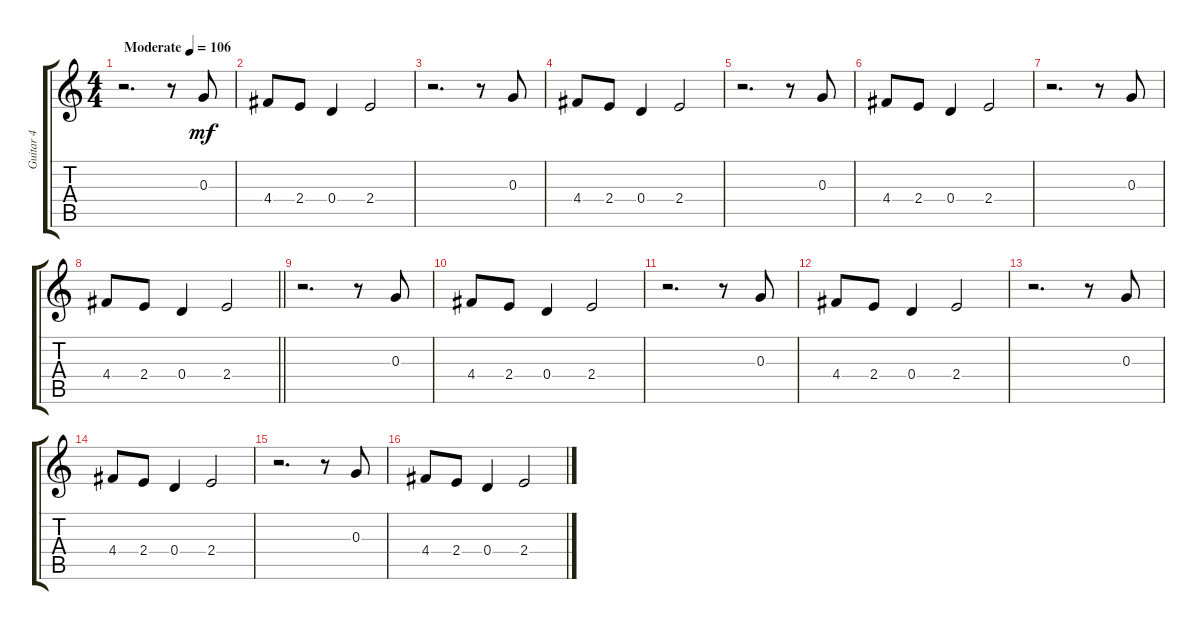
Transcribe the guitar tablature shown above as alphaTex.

\track ("Guitar 4" "Guitar 4") {instrument acousticguitarsteel}
\staff {score tabs}
\tuning (E4 B3 G3 D3 A2 E2) {hide}
\ts (4 4)
\tempo (106 "Moderate")
\clef g2
\ks c
r.2{d dy mf instrument acousticguitarsteel} r.8 0.3.8 |
4.4.8 2.4.8 0.4.4 2.4.2 |
r.2{d} r.8 0.3.8 |
4.4.8 2.4.8 0.4.4 2.4.2 |
r.2{d} r.8 0.3.8 |
4.4.8 2.4.8 0.4.4 2.4.2 |
r.2{d} r.8 0.3.8 |
\barLineRight lightlight
4.4.8 2.4.8 0.4.4 2.4.2 |
r.2{d} r.8 0.3.8 |
4.4.8 2.4.8 0.4.4 2.4.2 |
r.2{d} r.8 0.3.8 |
4.4.8 2.4.8 0.4.4 2.4.2 |
r.2{d} r.8 0.3.8 |
4.4.8 2.4.8 0.4.4 2.4.2 |
r.2{d} r.8 0.3.8 |
4.4.8 2.4.8 0.4.4 2.4.2
